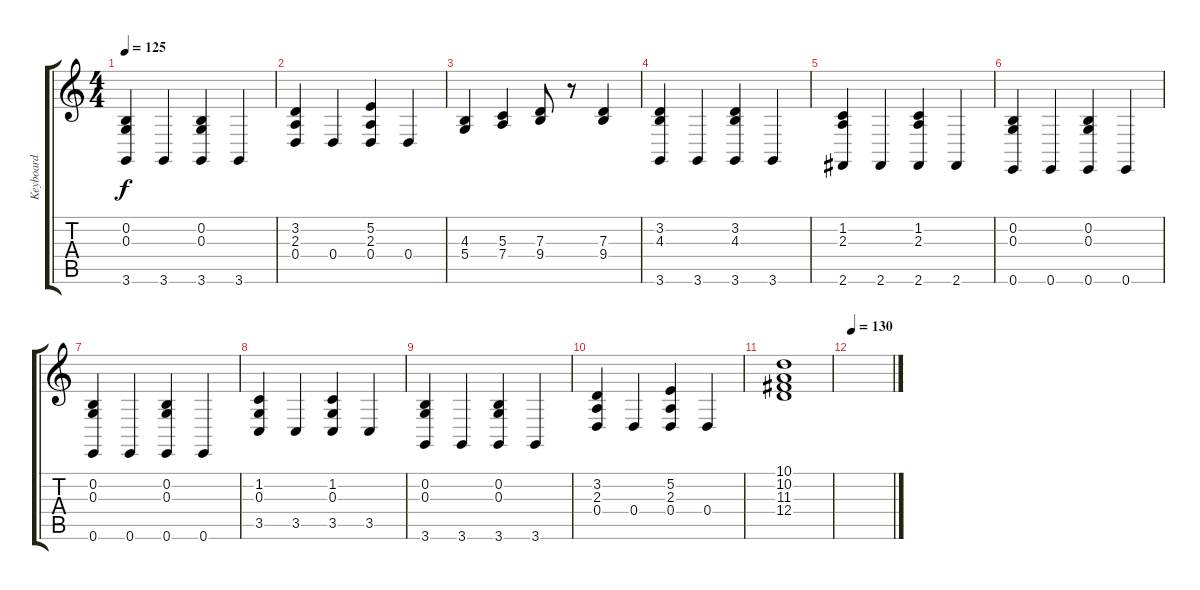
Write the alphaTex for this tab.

\track ("Keyboard" "Keyboard") {instrument acousticgrandpiano}
\staff {score tabs}
\tuning (E4 B3 G3 D3 A2 E2) {hide}
\ts (4 4)
\tempo 125
\clef g2
\ks c
(0.2 0.3 3.6).4{dy f} 3.6.4 (0.2 0.3 3.6).4 3.6.4 |
(3.2 2.3 0.4).4 0.4.4 (5.2 2.3 0.4).4 0.4.4 |
(4.3 5.4).4 (5.3 7.4).4 (7.3 9.4).8 r.8 (7.3 9.4).4 |
(3.2 4.3 3.6).4 3.6.4 (3.2 4.3 3.6).4 3.6.4 |
(1.2 2.3 2.6).4 2.6.4 (1.2 2.3 2.6).4 2.6.4 |
(0.2 0.3 0.6).4 0.6.4 (0.2 0.3 0.6).4 0.6.4 |
(0.2 0.3 0.6).4 0.6.4 (0.2 0.3 0.6).4 0.6.4 |
(1.2 0.3 3.5).4 3.5.4 (1.2 0.3 3.5).4 3.5.4 |
(0.2 0.3 3.6).4 3.6.4 (0.2 0.3 3.6).4 3.6.4 |
(3.2 2.3 0.4).4 0.4.4 (5.2 2.3 0.4).4 0.4.4 |
(10.1 10.2 11.3 12.4).1 |
\tempo 130
